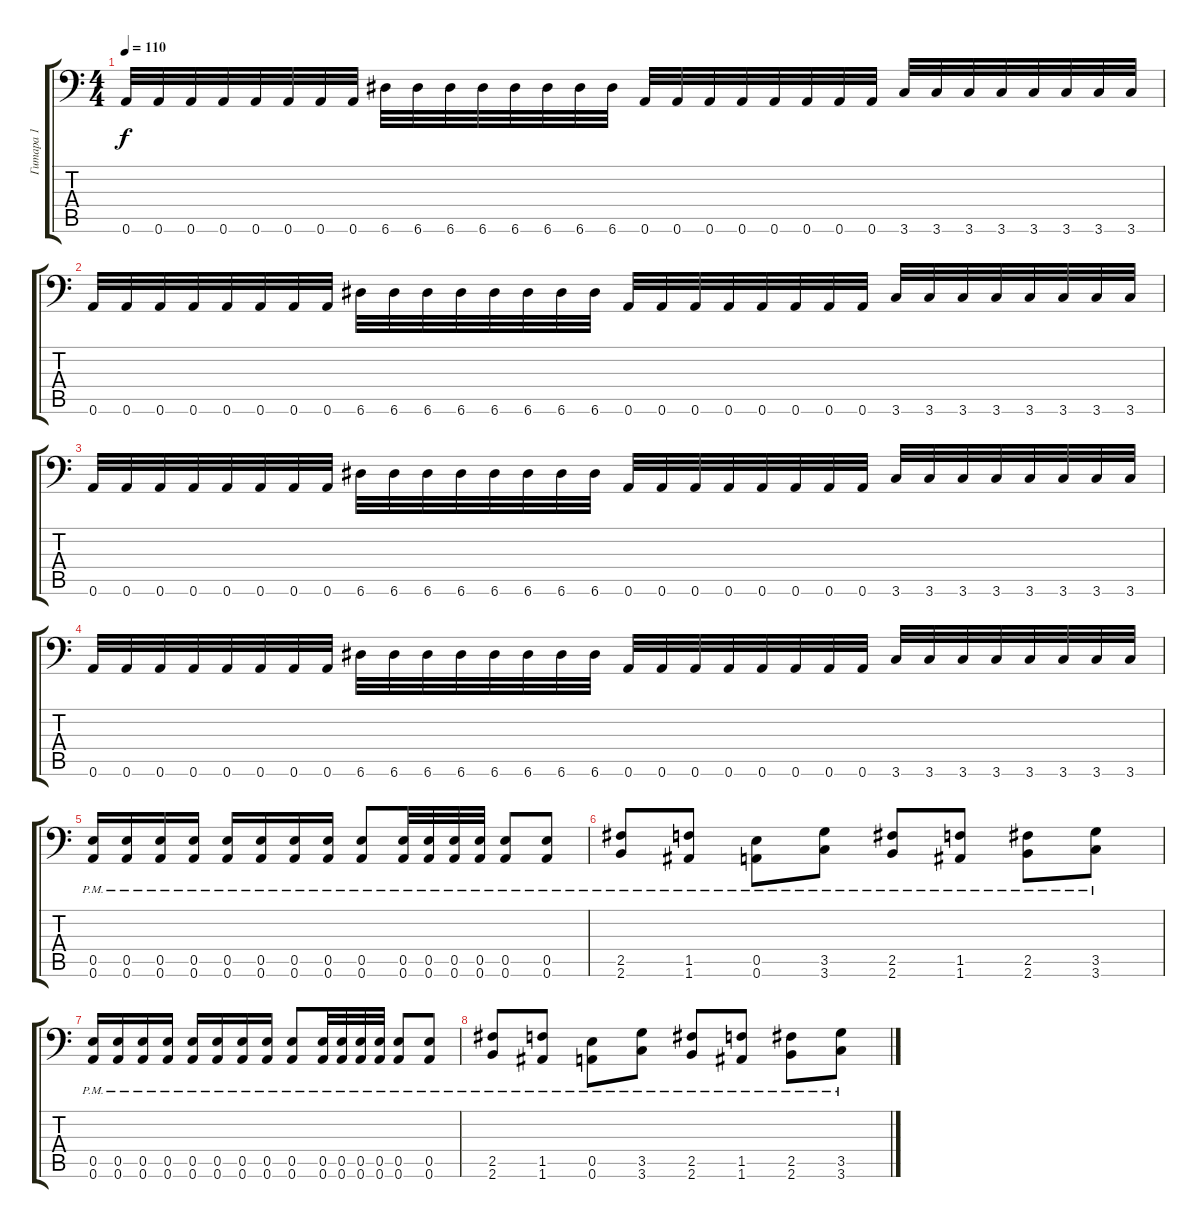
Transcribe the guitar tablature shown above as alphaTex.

\track ("Гитара 1" "Гитара 1") {instrument distortionguitar}
\staff {score tabs}
\tuning (B3 Gb3 D3 A2 E2 A1) {hide}
\ts (4 4)
\tempo 110
\clef f4
\ks c
0.6.32{dy f} 0.6.32 0.6.32 0.6.32 0.6.32 0.6.32 0.6.32 0.6.32 6.6.32 6.6.32 6.6.32 6.6.32 6.6.32 6.6.32 6.6.32 6.6.32 0.6.32 0.6.32 0.6.32 0.6.32 0.6.32 0.6.32 0.6.32 0.6.32 3.6.32 3.6.32 3.6.32 3.6.32 3.6.32 3.6.32 3.6.32 3.6.32 |
0.6.32 0.6.32 0.6.32 0.6.32 0.6.32 0.6.32 0.6.32 0.6.32 6.6.32 6.6.32 6.6.32 6.6.32 6.6.32 6.6.32 6.6.32 6.6.32 0.6.32 0.6.32 0.6.32 0.6.32 0.6.32 0.6.32 0.6.32 0.6.32 3.6.32 3.6.32 3.6.32 3.6.32 3.6.32 3.6.32 3.6.32 3.6.32 |
0.6.32 0.6.32 0.6.32 0.6.32 0.6.32 0.6.32 0.6.32 0.6.32 6.6.32 6.6.32 6.6.32 6.6.32 6.6.32 6.6.32 6.6.32 6.6.32 0.6.32 0.6.32 0.6.32 0.6.32 0.6.32 0.6.32 0.6.32 0.6.32 3.6.32 3.6.32 3.6.32 3.6.32 3.6.32 3.6.32 3.6.32 3.6.32 |
0.6.32 0.6.32 0.6.32 0.6.32 0.6.32 0.6.32 0.6.32 0.6.32 6.6.32 6.6.32 6.6.32 6.6.32 6.6.32 6.6.32 6.6.32 6.6.32 0.6.32 0.6.32 0.6.32 0.6.32 0.6.32 0.6.32 0.6.32 0.6.32 3.6.32 3.6.32 3.6.32 3.6.32 3.6.32 3.6.32 3.6.32 3.6.32 |
(0.5{pm} 0.6{pm}).16 (0.5{pm} 0.6{pm}).16 (0.5{pm} 0.6{pm}).16 (0.5{pm} 0.6{pm}).16 (0.5{pm} 0.6{pm}).16 (0.5{pm} 0.6{pm}).16 (0.5{pm} 0.6{pm}).16 (0.5{pm} 0.6{pm}).16 (0.5{pm} 0.6{pm}).8 (0.5{pm} 0.6{pm}).32 (0.5{pm} 0.6{pm}).32 (0.5{pm} 0.6{pm}).32 (0.5{pm} 0.6{pm}).32 (0.5{pm} 0.6{pm}).8 (0.5{pm} 0.6{pm}).8 |
(2.5{pm} 2.6{pm}).8 (1.5{pm} 1.6{pm}).8 (0.5{pm} 0.6{pm}).8 (3.5{pm} 3.6{pm}).8 (2.5{pm} 2.6{pm}).8 (1.5{pm} 1.6{pm}).8 (2.5{pm} 2.6{pm}).8 (3.5{pm} 3.6{pm}).8 |
(0.5{pm} 0.6{pm}).16 (0.5{pm} 0.6{pm}).16 (0.5{pm} 0.6{pm}).16 (0.5{pm} 0.6{pm}).16 (0.5{pm} 0.6{pm}).16 (0.5{pm} 0.6{pm}).16 (0.5{pm} 0.6{pm}).16 (0.5{pm} 0.6{pm}).16 (0.5{pm} 0.6{pm}).8 (0.5{pm} 0.6{pm}).32 (0.5{pm} 0.6{pm}).32 (0.5{pm} 0.6{pm}).32 (0.5{pm} 0.6{pm}).32 (0.5{pm} 0.6{pm}).8 (0.5{pm} 0.6{pm}).8 |
(2.5{pm} 2.6{pm}).8 (1.5{pm} 1.6{pm}).8 (0.5{pm} 0.6{pm}).8 (3.5{pm} 3.6{pm}).8 (2.5{pm} 2.6{pm}).8 (1.5{pm} 1.6{pm}).8 (2.5{pm} 2.6{pm}).8 (3.5{pm} 3.6{pm}).8
